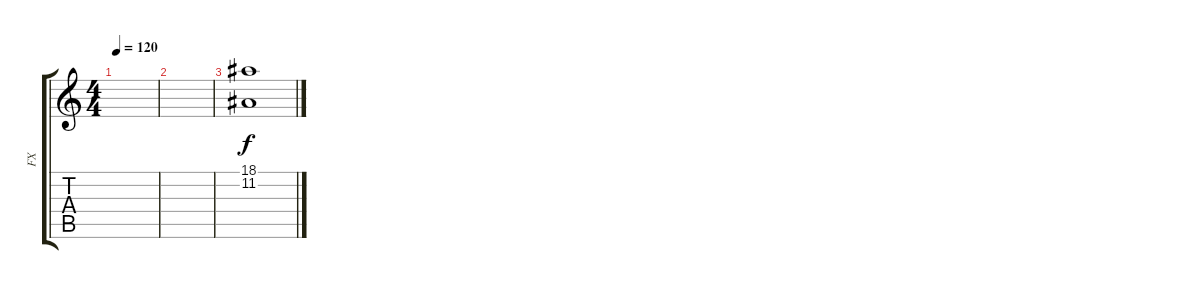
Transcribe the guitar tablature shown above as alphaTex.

\track ("FX" "FX") {instrument tubularbells}
\staff {score tabs}
\tuning (E4 B3 G3 D3 A2 E2) {hide}
\ts (4 4)
\tempo 120
\clef g2
\ks c
|
|
(18.1 11.2).1
